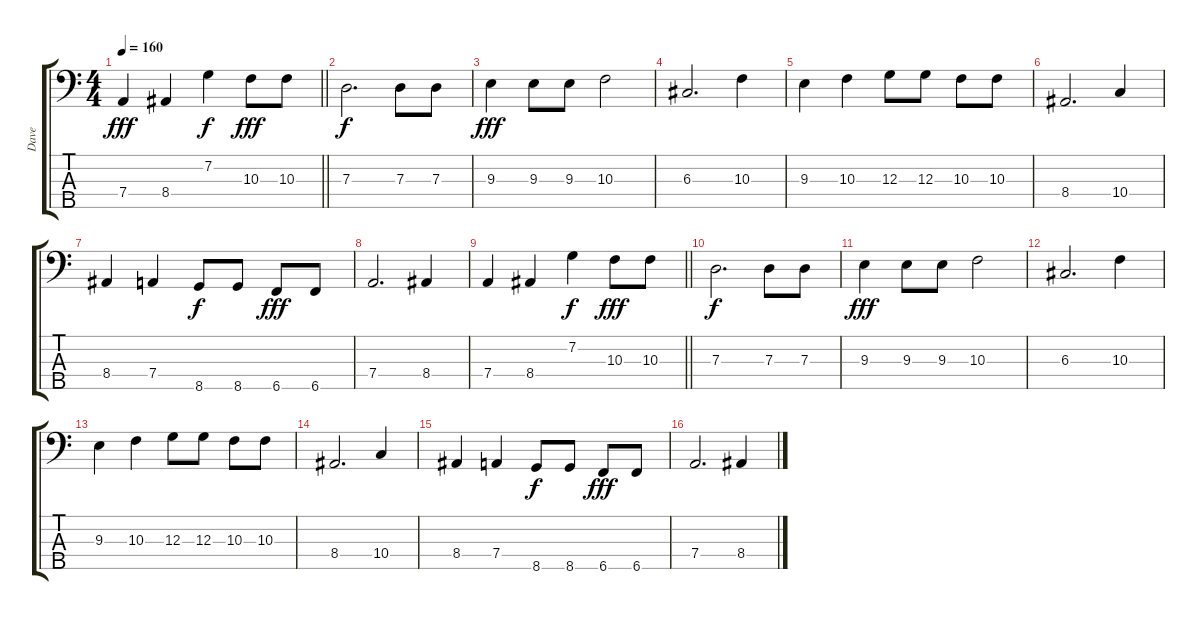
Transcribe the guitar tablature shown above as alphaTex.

\track ("Dave" "Dave") {instrument electricbasspick}
\staff {score tabs}
\tuning (F2 C2 G1 D1 B0) {hide}
\ts (4 4)
\tempo 160
\clef f4
\barLineRight lightlight
\ks c
7.4.4{dy fff} 8.4.4 7.2.4{dy f} 10.3.8{dy fff} 10.3.8 |
7.3.2{d dy f} 7.3.8 7.3.8 |
9.3.4{dy fff} 9.3.8 9.3.8 10.3.2 |
6.3.2{d} 10.3.4 |
9.3.4 10.3.4 12.3.8 12.3.8 10.3.8 10.3.8 |
8.4.2{d} 10.4.4 |
8.4.4 7.4.4 8.5.8{dy f} 8.5.8 6.5.8{dy fff} 6.5.8 |
7.4.2{d} 8.4.4 |
\barLineRight lightlight
7.4.4 8.4.4 7.2.4{dy f} 10.3.8{dy fff} 10.3.8 |
7.3.2{d dy f} 7.3.8 7.3.8 |
9.3.4{dy fff} 9.3.8 9.3.8 10.3.2 |
6.3.2{d} 10.3.4 |
9.3.4 10.3.4 12.3.8 12.3.8 10.3.8 10.3.8 |
8.4.2{d} 10.4.4 |
8.4.4 7.4.4 8.5.8{dy f} 8.5.8 6.5.8{dy fff} 6.5.8 |
7.4.2{d} 8.4.4
